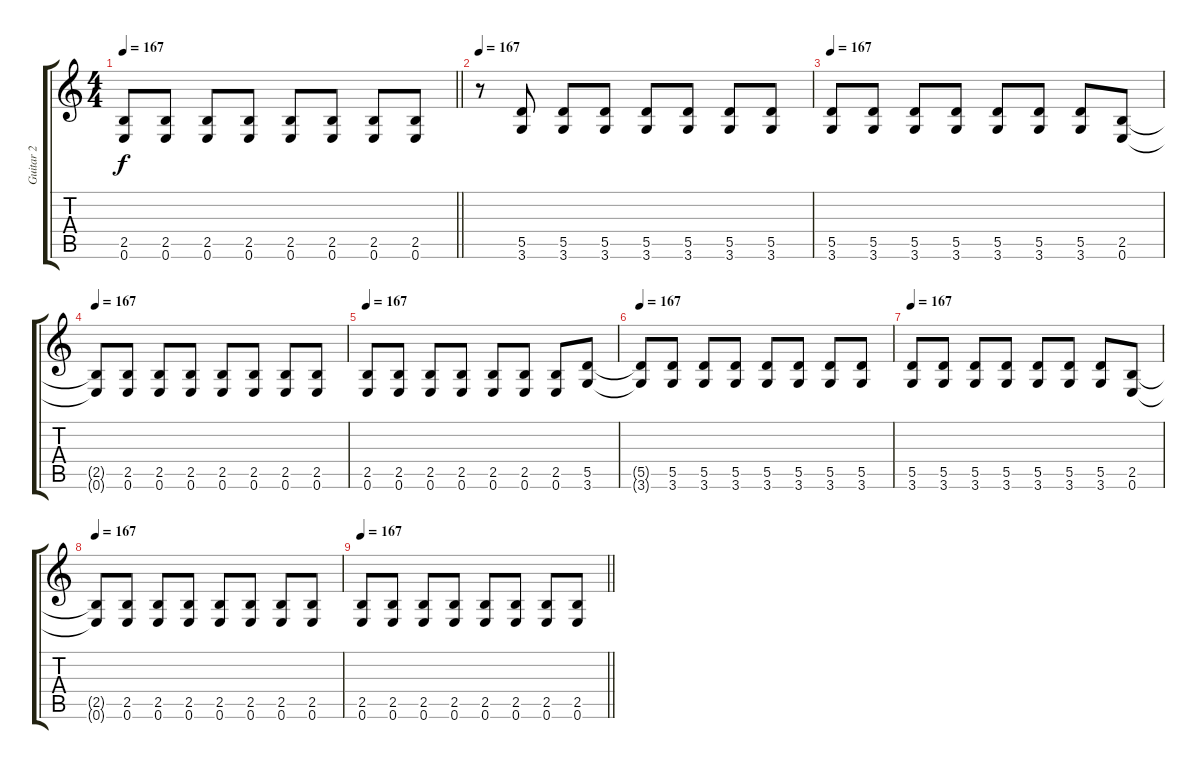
\track ("Guitar 2" "Guitar 2") {instrument distortionguitar}
\staff {score tabs}
\tuning (E4 B3 G3 D3 A2 E2) {hide}
\ts (4 4)
\tempo 167
\clef g2
\barLineRight lightlight
\ks c
(2.5 0.6).8{dy f} (2.5 0.6).8 (2.5 0.6).8 (2.5 0.6).8 (2.5 0.6).8 (2.5 0.6).8 (2.5 0.6).8 (2.5 0.6).8 |
\tempo 167
r.8 (5.5 3.6).8 (5.5 3.6).8 (5.5 3.6).8 (5.5 3.6).8 (5.5 3.6).8 (5.5 3.6).8 (5.5 3.6).8 |
\tempo 167
(5.5 3.6).8 (5.5 3.6).8 (5.5 3.6).8 (5.5 3.6).8 (5.5 3.6).8 (5.5 3.6).8 (5.5 3.6).8 (2.5 0.6).8 |
\tempo 167
(2.5{t} 0.6{t}).8 (2.5 0.6).8 (2.5 0.6).8 (2.5 0.6).8 (2.5 0.6).8 (2.5 0.6).8 (2.5 0.6).8 (2.5 0.6).8 |
\tempo 167
(2.5 0.6).8 (2.5 0.6).8 (2.5 0.6).8 (2.5 0.6).8 (2.5 0.6).8 (2.5 0.6).8 (2.5 0.6).8 (5.5 3.6).8 |
\tempo 167
(5.5{t} 3.6{t}).8 (5.5 3.6).8 (5.5 3.6).8 (5.5 3.6).8 (5.5 3.6).8 (5.5 3.6).8 (5.5 3.6).8 (5.5 3.6).8 |
\tempo 167
(5.5 3.6).8 (5.5 3.6).8 (5.5 3.6).8 (5.5 3.6).8 (5.5 3.6).8 (5.5 3.6).8 (5.5 3.6).8 (2.5 0.6).8 |
\tempo 167
(2.5{t} 0.6{t}).8 (2.5 0.6).8 (2.5 0.6).8 (2.5 0.6).8 (2.5 0.6).8 (2.5 0.6).8 (2.5 0.6).8 (2.5 0.6).8 |
\tempo 167
\barLineRight lightlight
(2.5 0.6).8 (2.5 0.6).8 (2.5 0.6).8 (2.5 0.6).8 (2.5 0.6).8 (2.5 0.6).8 (2.5 0.6).8 (2.5 0.6).8
